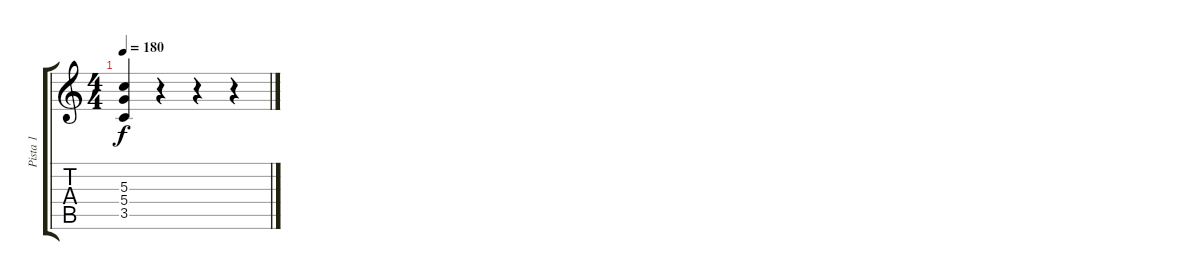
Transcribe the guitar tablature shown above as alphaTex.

\track ("Pista 1" "Pista 1") {instrument distortionguitar}
\staff {score tabs}
\tuning (E4 B3 G3 D3 A2 E2) {hide}
\ts (4 4)
\tempo 180
\clef g2
\ks c
(5.3 5.4 3.5).4{dy f} r.4 r.4 r.4
